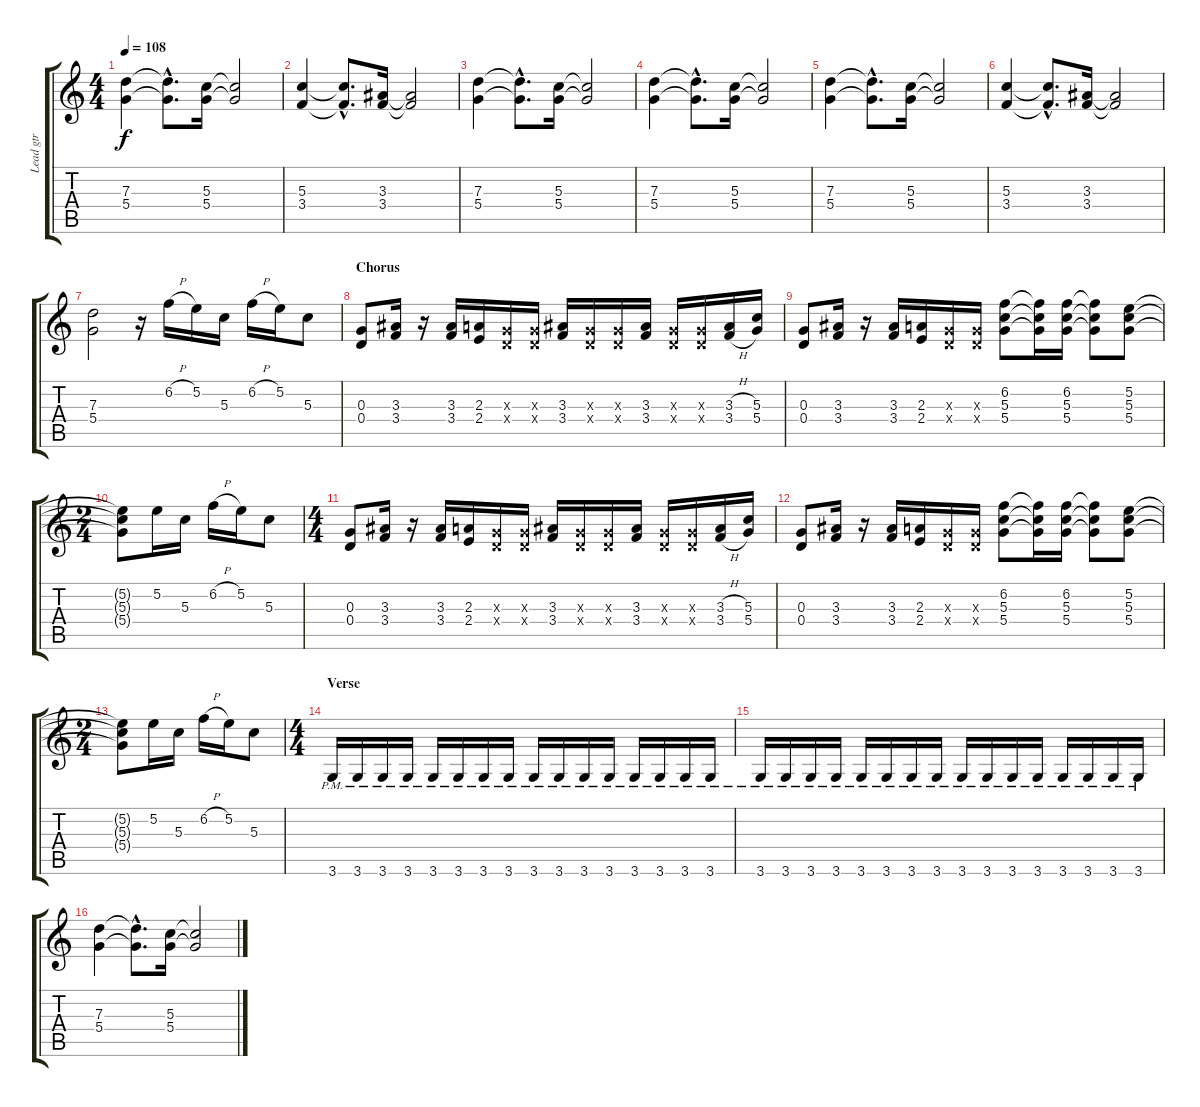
\track ("Lead gtr" "Lead gtr") {instrument distortionguitar}
\staff {score tabs}
\tuning (E4 B3 G3 D3 A2 E2) {hide}
\ts (4 4)
\tempo 108
\clef g2
\ks c
(7.3 5.4).4{dy f} (7.3{hac t} 5.4{hac t}).8{d} (5.3 5.4).16 (5.3{t} 5.4{t}).2 |
(5.3 3.4).4 (5.3{hac t} 3.4{hac t}).8{d} (3.3 3.4).16 (3.3{t} 3.4{t}).2 |
(7.3 5.4).4 (7.3{hac t} 5.4{hac t}).8{d} (5.3 5.4).16 (5.3{t} 5.4{t}).2 |
(7.3 5.4).4 (7.3{hac t} 5.4{hac t}).8{d} (5.3 5.4).16 (5.3{t} 5.4{t}).2 |
(7.3 5.4).4 (7.3{hac t} 5.4{hac t}).8{d} (5.3 5.4).16 (5.3{t} 5.4{t}).2 |
(5.3 3.4).4 (5.3{hac t} 3.4{hac t}).8{d} (3.3 3.4).16 (3.3{t} 3.4{t}).2 |
(7.3 5.4).2 r.16 6.2{h}.16 5.2.16 5.3.16 6.2{h}.16 5.2.16 5.3.8 |
\section ("" "Chorus")
(0.3 0.4).8 (3.3 3.4).16 r.16 (3.3 3.4).16 (2.3 2.4).16 (0.3{x} 0.4{x}).16 (0.3{x} 0.4{x}).16 (3.3 3.4).16 (0.3{x} 0.4{x}).16 (0.3{x} 0.4{x}).16 (3.3 3.4).16 (0.3{x} 0.4{x}).16 (0.3{x} 0.4{x}).16 (3.3{h} 3.4{h}).16 (5.3 5.4).16 |
(0.3 0.4).8 (3.3 3.4).16 r.16 (3.3 3.4).16 (2.3 2.4).16 (0.3{x} 0.4{x}).16 (0.3{x} 0.4{x}).16 (6.2 5.3 5.4).8 (6.2{t} 5.3{t} 5.4{t}).16 (6.2 5.3 5.4).16 (6.2{t} 5.3{t} 5.4{t}).8 (5.2 5.3 5.4).8 |
\ts (2 4)
(5.2{t} 5.3{t} 5.4{t}).8 5.2.16 5.3.16 6.2{h}.16 5.2.16 5.3.8 |
\ts (4 4)
(0.3 0.4).8 (3.3 3.4).16 r.16 (3.3 3.4).16 (2.3 2.4).16 (0.3{x} 0.4{x}).16 (0.3{x} 0.4{x}).16 (3.3 3.4).16 (0.3{x} 0.4{x}).16 (0.3{x} 0.4{x}).16 (3.3 3.4).16 (0.3{x} 0.4{x}).16 (0.3{x} 0.4{x}).16 (3.3{h} 3.4{h}).16 (5.3 5.4).16 |
(0.3 0.4).8 (3.3 3.4).16 r.16 (3.3 3.4).16 (2.3 2.4).16 (0.3{x} 0.4{x}).16 (0.3{x} 0.4{x}).16 (6.2 5.3 5.4).8 (6.2{t} 5.3{t} 5.4{t}).16 (6.2 5.3 5.4).16 (6.2{t} 5.3{t} 5.4{t}).8 (5.2 5.3 5.4).8 |
\ts (2 4)
(5.2{t} 5.3{t} 5.4{t}).8 5.2.16 5.3.16 6.2{h}.16 5.2.16 5.3.8 |
\ts (4 4)
\section ("" "Verse")
3.6{pm}.16 3.6{pm}.16 3.6{pm}.16 3.6{pm}.16 3.6{pm}.16 3.6{pm}.16 3.6{pm}.16 3.6{pm}.16 3.6{pm}.16 3.6{pm}.16 3.6{pm}.16 3.6{pm}.16 3.6{pm}.16 3.6{pm}.16 3.6{pm}.16 3.6{pm}.16 |
3.6{pm}.16 3.6{pm}.16 3.6{pm}.16 3.6{pm}.16 3.6{pm}.16 3.6{pm}.16 3.6{pm}.16 3.6{pm}.16 3.6{pm}.16 3.6{pm}.16 3.6{pm}.16 3.6{pm}.16 3.6{pm}.16 3.6{pm}.16 3.6{pm}.16 3.6{pm}.16 |
(7.3 5.4).4 (7.3{hac t} 5.4{hac t}).8{d} (5.3 5.4).16 (5.3{t} 5.4{t}).2
